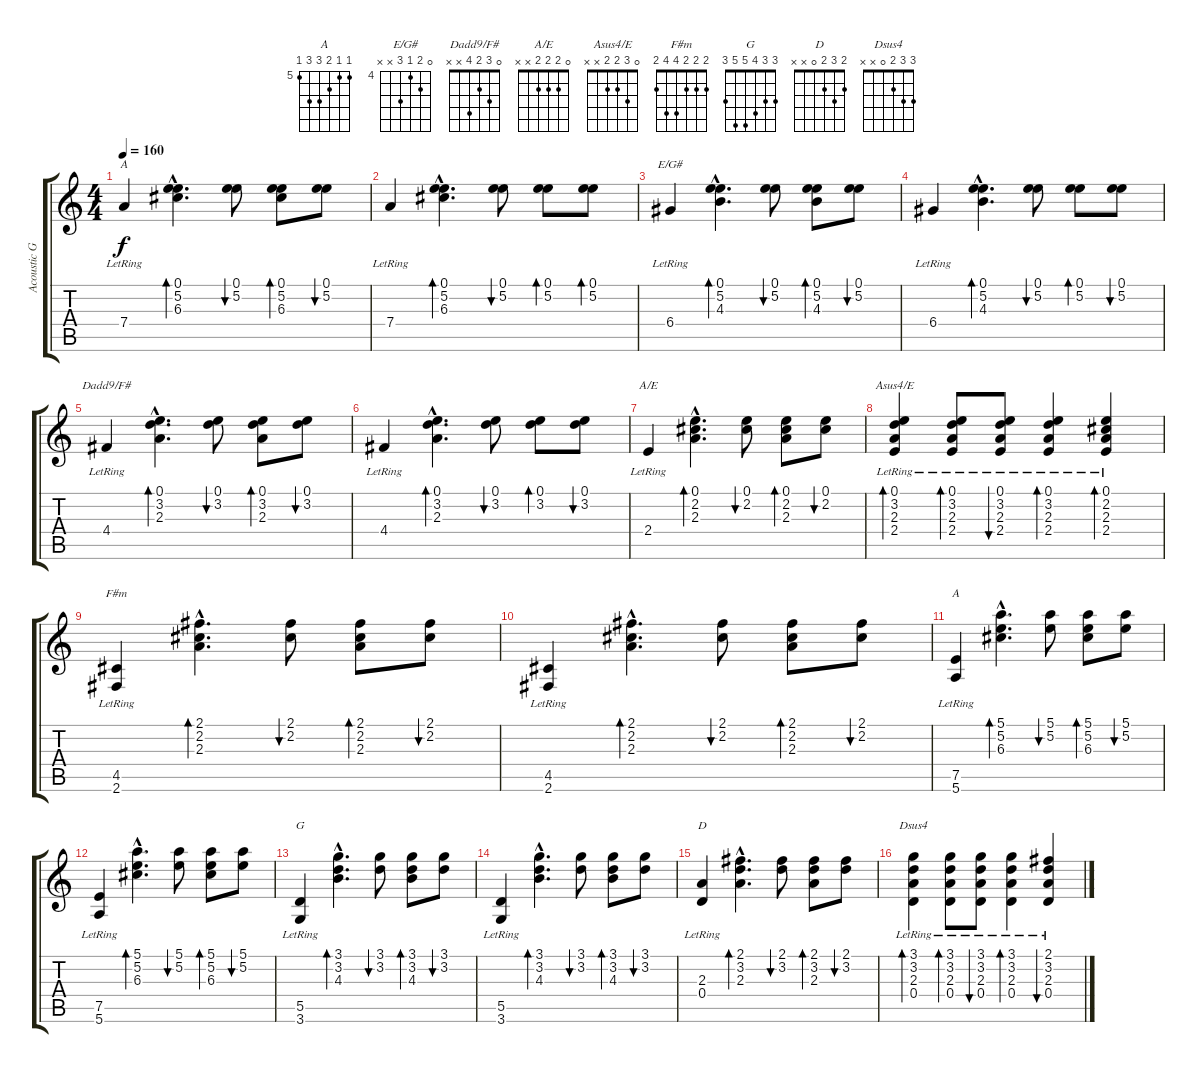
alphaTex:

\track ("Acoustic Guitar 1" "Acoustic G") {instrument acousticguitarsteel}
\staff {score tabs}
\tuning (E4 B3 G3 D3 A2 E2) {hide}
\chord ("A" 0 5 6 7 x x) {firstfret 5}
\chord ("E/G#" 0 5 4 6 x x) {firstfret 4}
\chord ("Dadd9/F#" 0 3 2 4 x x)
\chord ("A/E" 0 2 2 2 x x)
\chord ("Asus4/E" 0 3 2 2 x x)
\chord ("F#m" 2 2 2 4 4 2)
\chord ("A" 5 5 6 7 7 5) {firstfret 5}
\chord ("G" 3 3 4 5 5 3)
\chord ("D" 2 3 2 0 x x)
\chord ("Dsus4" 3 3 2 0 x x)
\ts (4 4)
\tempo 160
\clef g2
\ks c
7.4{lr}.4{ch "A" dy f} (0.1{hac} 5.2{hac} 6.3{hac}).4{d bd 60} (0.1 5.2).8{bu 60} (0.1 5.2 6.3).8{bd 120} (0.1 5.2).8{bu 120} |
7.4{lr}.4 (0.1{hac} 5.2{hac} 6.3{hac}).4{d bd 60} (0.1 5.2).8{bu 60} (0.1 5.2).8{bd 60} (0.1 5.2).8{bd 60} |
6.4{lr}.4{ch "E/G#"} (0.1{hac} 5.2{hac} 4.3{hac}).4{d bd 60} (0.1 5.2).8{bu 60} (0.1 5.2 4.3).8{bd 60} (0.1 5.2).8{bu 60} |
6.4{lr}.4 (0.1{hac} 5.2{hac} 4.3{hac}).4{d bd 60} (0.1 5.2).8{bu 120} (0.1 5.2).8{bd 60} (0.1 5.2).8{bu 60} |
4.4{lr}.4{ch "Dadd9/F#"} (0.1{hac} 3.2{hac} 2.3{hac}).4{d bd 60} (0.1 3.2).8{bu 120} (0.1 3.2 2.3).8{bd 60} (0.1 3.2).8{bu 60} |
4.4{lr}.4 (0.1{hac} 3.2{hac} 2.3{hac}).4{d bd 60} (0.1 3.2).8{bu 60} (0.1 3.2).8{bd 60} (0.1 3.2).8{bu 60} |
2.4{lr}.4{ch "A/E"} (0.1{hac} 2.2{hac} 2.3{hac}).4{d bd 60} (0.1 2.2).8{bu 60} (0.1 2.2 2.3).8{bd 60} (0.1 2.2).8{bu 60} |
(0.1 3.2 2.3 2.4{lr}).4{bd 60 ch "Asus4/E"} (0.1 3.2 2.3 2.4{lr}).8{bd 60} (0.1 3.2 2.3 2.4{lr}).8{bu 60} (0.1 3.2 2.3 2.4{lr}).4{bd 60} (0.1 2.2 2.3 2.4{lr}).4{bd 120} |
(4.5{lr} 2.6{lr}).4{ch "F#m"} (2.1{hac} 2.2{hac} 2.3{hac}).4{d bd 60} (2.1 2.2).8{bu 60} (2.1 2.2 2.3).8{bd 60} (2.1 2.2).8{bu 120} |
(4.5{lr} 2.6{lr}).4 (2.1{hac} 2.2{hac} 2.3{hac}).4{d bd 60} (2.1 2.2).8{bu 60} (2.1 2.2 2.3).8{bd 60} (2.1 2.2).8{bu 60} |
(7.5{lr} 5.6{lr}).4{ch "A"} (5.1{hac} 5.2{hac} 6.3{hac}).4{d bd 60} (5.1 5.2).8{bu 120} (5.1 5.2 6.3).8{bd 60} (5.1 5.2).8{bu 60} |
(7.5{lr} 5.6{lr}).4 (5.1{hac} 5.2{hac} 6.3{hac}).4{d bd 60} (5.1 5.2).8{bu 60} (5.1 5.2 6.3).8{bd 60} (5.1 5.2).8{bu 60} |
(5.5{lr} 3.6{lr}).4{ch "G"} (3.1{hac} 3.2{hac} 4.3{hac}).4{d bd 60} (3.1 3.2).8{bu 60} (3.1 3.2 4.3).8{bd 60} (3.1 3.2).8{bu 60} |
(5.5{lr} 3.6{lr}).4 (3.1{hac} 3.2{hac} 4.3{hac}).4{d bd 60} (3.1 3.2).8{bu 60} (3.1 3.2 4.3).8{bd 60} (3.1 3.2).8{bu 60} |
(2.3 0.4{lr}).4{ch "D"} (2.1{hac} 3.2{hac} 2.3{hac}).4{d bd 60} (2.1 3.2).8{bu 60} (2.1 3.2 2.3).8{bd 60} (2.1 3.2).8{bu 60} |
(3.1 3.2 2.3 0.4{lr}).4{bd 120 ch "Dsus4"} (3.1 3.2 2.3 0.4{lr}).8{bd 60} (3.1 3.2 2.3 0.4{lr}).8{bu 60} (3.1 3.2 2.3 0.4{lr}).4{bd 60} (2.1 3.2 2.3 0.4{lr}).4{bu 60}
